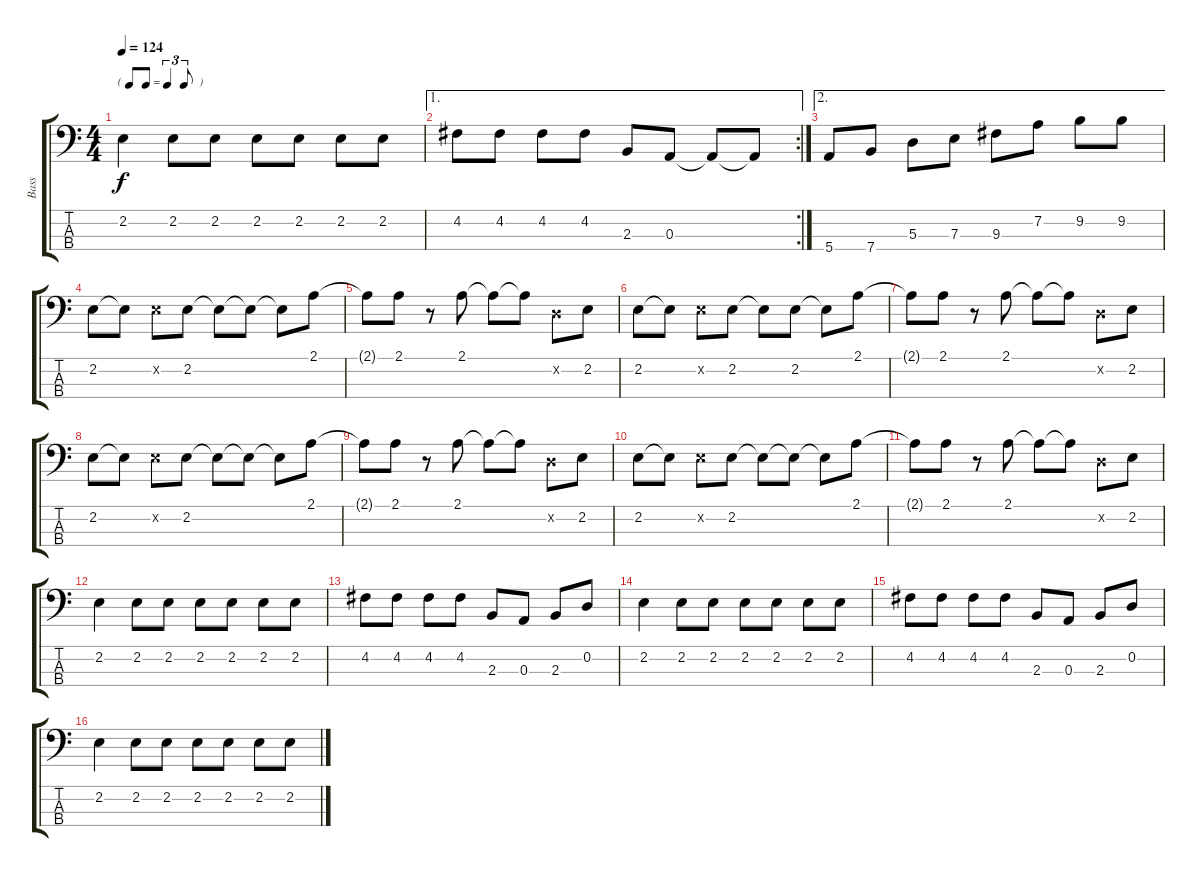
\track ("Bass" "Bass") {instrument acousticbass}
\staff {score tabs}
\tuning (G2 D2 A1 E1) {hide}
\ts (4 4)
\tf triplet8th
\tempo 124
\clef f4
\ks c
2.2.4{dy f} 2.2.8 2.2.8 2.2.8 2.2.8 2.2.8 2.2.8 |
\ae 1
\rc 2
4.2.8 4.2.8 4.2.8 4.2.8 2.3.8 0.3.8 0.3{t}.8 0.3{t}.8 |
\ae 2
5.4.8 7.4.8 5.3.8 7.3.8 9.3.8 7.2.8 9.2.8 9.2.8 |
2.2.8 2.2{t}.8 2.2{x}.8 2.2.8 2.2{t}.8 2.2{t}.8 2.2{t}.8 2.1.8 |
2.1{t}.8 2.1.8 r.8 2.1.8 2.1{t}.8 2.1{t}.8 0.2{x}.8 2.2.8 |
2.2.8 2.2{t}.8 2.2{x}.8 2.2.8 2.2{t}.8 2.2.8 2.2{t}.8 2.1.8 |
2.1{t}.8 2.1.8 r.8 2.1.8 2.1{t}.8 2.1{t}.8 0.2{x}.8 2.2.8 |
2.2.8 2.2{t}.8 2.2{x}.8 2.2.8 2.2{t}.8 2.2{t}.8 2.2{t}.8 2.1.8 |
2.1{t}.8 2.1.8 r.8 2.1.8 2.1{t}.8 2.1{t}.8 0.2{x}.8 2.2.8 |
2.2.8 2.2{t}.8 2.2{x}.8 2.2.8 2.2{t}.8 2.2{t}.8 2.2{t}.8 2.1.8 |
2.1{t}.8 2.1.8 r.8 2.1.8 2.1{t}.8 2.1{t}.8 0.2{x}.8 2.2.8 |
2.2.4 2.2.8 2.2.8 2.2.8 2.2.8 2.2.8 2.2.8 |
4.2.8 4.2.8 4.2.8 4.2.8 2.3.8 0.3.8 2.3.8 0.2.8 |
2.2.4 2.2.8 2.2.8 2.2.8 2.2.8 2.2.8 2.2.8 |
4.2.8 4.2.8 4.2.8 4.2.8 2.3.8 0.3.8 2.3.8 0.2.8 |
2.2.4 2.2.8 2.2.8 2.2.8 2.2.8 2.2.8 2.2.8
